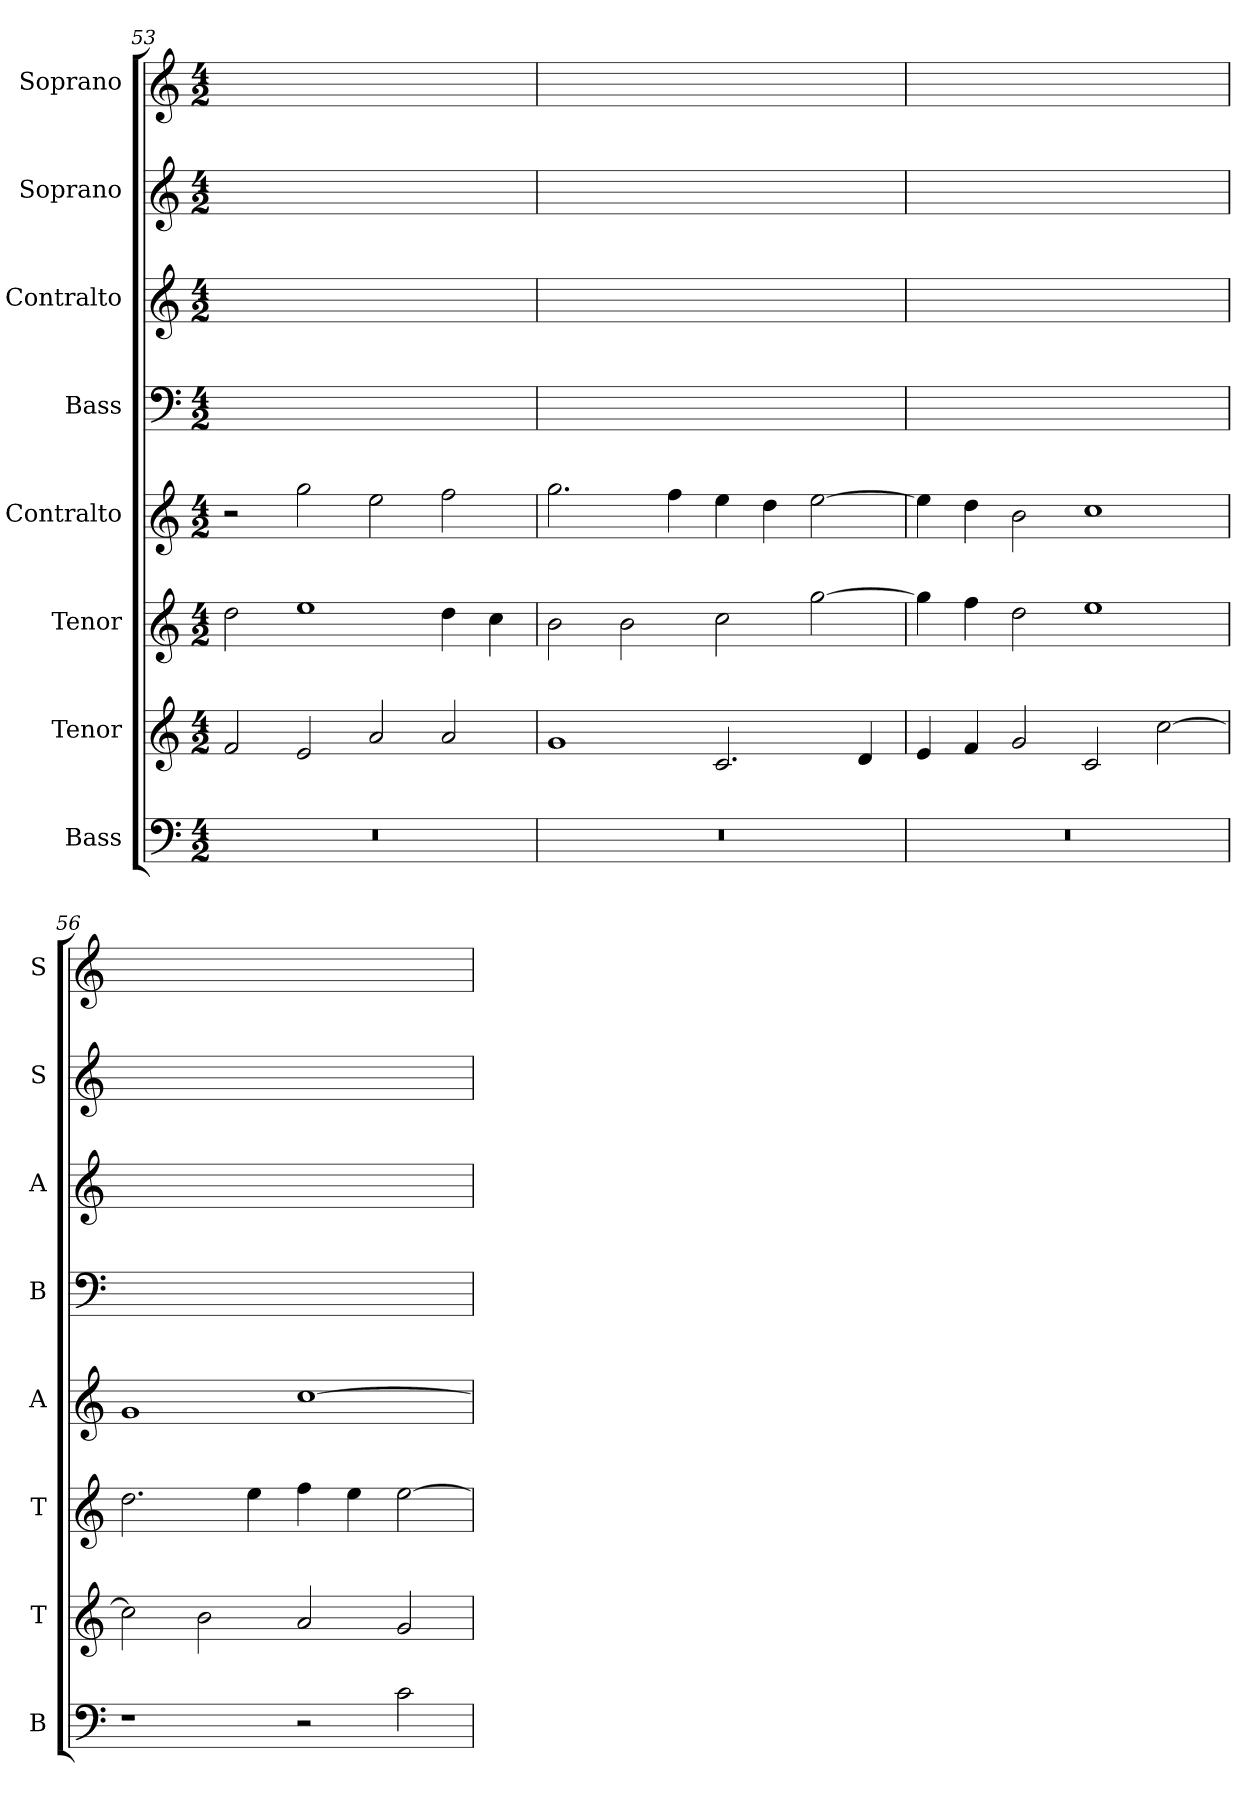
**kern	**kern	**kern	**kern	**kern	**kern	**kern	**kern
*part8	*part7	*part6	*part5	*part4	*part3	*part2	*part1
*staff8	*staff7	*staff6	*staff5	*staff4	*staff3	*staff2	*staff1
*I"Bass	*I"Tenor	*I"Tenor	*I"Contralto	*I"Bass	*I"Contralto	*I"Soprano	*I"Soprano
*I'B	*I'T	*I'T	*I'A	*I'B	*I'A	*I'S	*I'S
*clefF4	*clefG2	*clefG2	*clefG2	*clefF4	*clefG2	*clefG2	*clefG2
*k[]	*k[]	*k[]	*k[]	*k[]	*k[]	*k[]	*k[]
*G:mix	*G:mix	*G:mix	*G:mix	*G:mix	*G:mix	*G:mix	*G:mix
*M4/2	*M4/2	*M4/2	*M4/2	*M4/2	*M4/2	*M4/2	*M4/2
=53	=53	=53	=53	=53	=53	=53	=53
0r	2f	2dd	2r	0ryy	0ryy	0ryy	0ryy
.	2e	1ee	2gg	.	.	.	.
.	2a	.	2ee	.	.	.	.
.	2a	4dd	2ff	.	.	.	.
.	.	4cc	.	.	.	.	.
=54	=54	=54	=54	=54	=54	=54	=54
0r	1g	2b	2.gg	0ryy	0ryy	0ryy	0ryy
.	.	2b	.	.	.	.	.
.	.	.	4ff	.	.	.	.
.	2.c	2cc	4ee	.	.	.	.
.	.	.	4dd	.	.	.	.
.	.	[2gg	[2ee	.	.	.	.
.	4d	.	.	.	.	.	.
=55	=55	=55	=55	=55	=55	=55	=55
0r	4e	4gg]	4ee]	0ryy	0ryy	0ryy	0ryy
.	4f	4ff	4dd	.	.	.	.
.	2g	2dd	2b	.	.	.	.
.	2c	1ee	1cc	.	.	.	.
.	[2cc	.	.	.	.	.	.
=56	=56	=56	=56	=56	=56	=56	=56
1r	2cc]	2.dd	1g	0ryy	0ryy	0ryy	0ryy
.	2b	.	.	.	.	.	.
.	.	4ee	.	.	.	.	.
2r	2a	4ff	[1cc	.	.	.	.
.	.	4ee	.	.	.	.	.
2c	2g	[2ee	.	.	.	.	.
=	=	=	=	=	=	=	=
*-	*-	*-	*-	*-	*-	*-	*-
